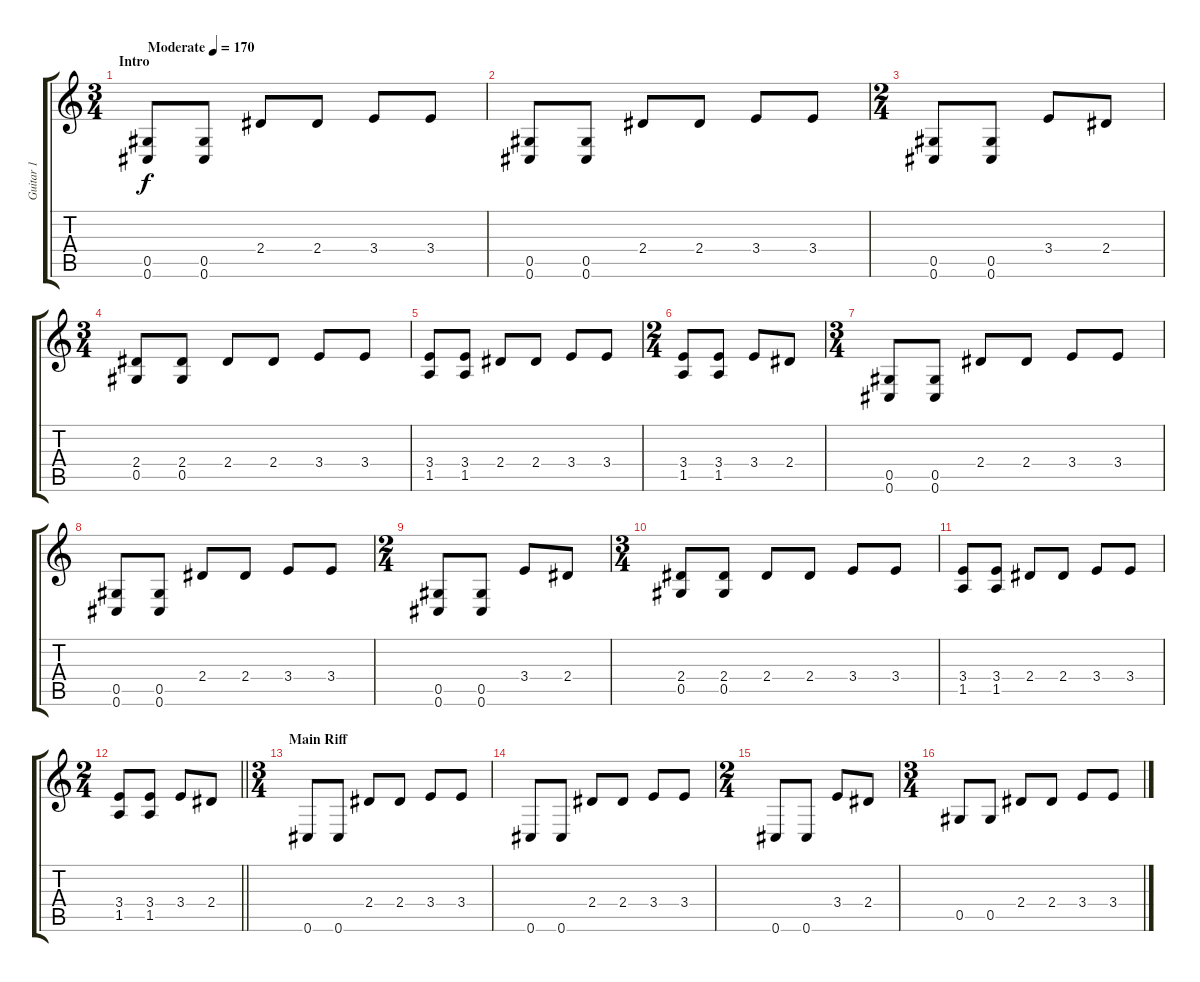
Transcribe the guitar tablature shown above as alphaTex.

\track ("Guitar 1" "Guitar 1") {instrument distortionguitar}
\staff {score tabs}
\tuning (Eb4 Bb3 Gb3 Db3 Ab2 Db2) {hide}
\ts (3 4)
\section ("" "Intro")
\tempo (170 "Moderate")
\clef g2
\ks c
(0.5 0.6).8{dy f volume 7 instrument distortionguitar} (0.5 0.6).8 2.4.8 2.4.8 3.4.8 3.4.8 |
(0.5 0.6).8 (0.5 0.6).8 2.4.8 2.4.8 3.4.8 3.4.8 |
\ts (2 4)
(0.5 0.6).8 (0.5 0.6).8 3.4.8 2.4.8 |
\ts (3 4)
(2.4 0.5).8 (2.4 0.5).8 2.4.8 2.4.8 3.4.8 3.4.8 |
(3.4 1.5).8 (3.4 1.5).8 2.4.8 2.4.8 3.4.8 3.4.8 |
\ts (2 4)
(3.4 1.5).8 (3.4 1.5).8 3.4.8 2.4.8 |
\ts (3 4)
(0.5 0.6).8 (0.5 0.6).8 2.4.8 2.4.8 3.4.8 3.4.8 |
(0.5 0.6).8 (0.5 0.6).8 2.4.8 2.4.8 3.4.8 3.4.8 |
\ts (2 4)
(0.5 0.6).8 (0.5 0.6).8 3.4.8 2.4.8 |
\ts (3 4)
(2.4 0.5).8 (2.4 0.5).8 2.4.8 2.4.8 3.4.8 3.4.8 |
(3.4 1.5).8 (3.4 1.5).8 2.4.8 2.4.8 3.4.8 3.4.8 |
\ts (2 4)
\barLineRight lightlight
(3.4 1.5).8 (3.4 1.5).8 3.4.8 2.4.8 |
\ts (3 4)
\section ("" "Main Riff")
0.6.8{volume 14} 0.6.8 2.4.8 2.4.8 3.4.8 3.4.8 |
0.6.8 0.6.8 2.4.8 2.4.8 3.4.8 3.4.8 |
\ts (2 4)
0.6.8 0.6.8 3.4.8 2.4.8 |
\ts (3 4)
0.5.8 0.5.8 2.4.8 2.4.8 3.4.8 3.4.8
